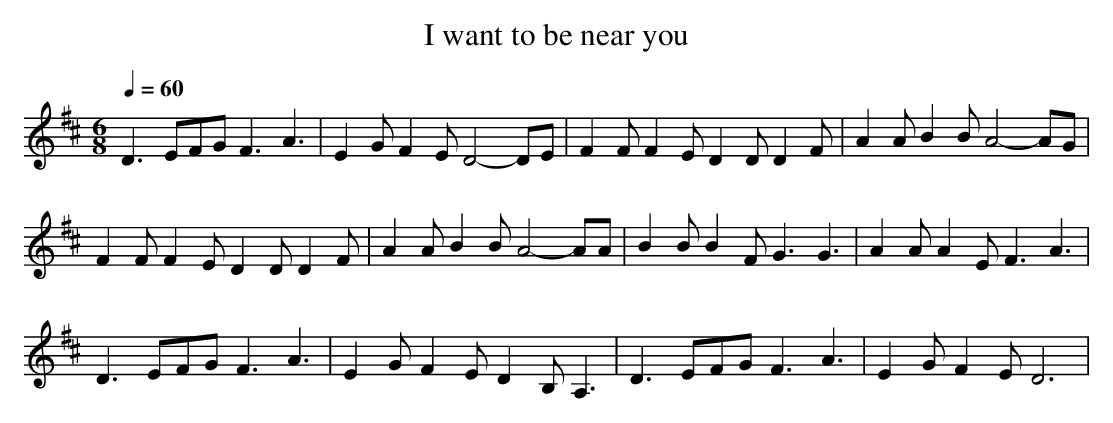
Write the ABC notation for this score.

X:1
T: I want to be near you
M: 6/8
L: 1/4
Q:1/4=60
K:D % 2 sharps
D3/2E/2F/2G/2 F3/2A3/2|EG/2FE/2 D2-D/2E/2|FF/2FE/2 DD/2DF/2|AA/2BB/2 A2-A/2G/2|
FF/2FE/2 DD/2DF/2|AA/2BB/2 A2-A/2A/2|BB/2BF/2 G3/2G3/2|AA/2AE/2 F3/2A3/2|
D3/2E/2F/2G/2 F3/2A3/2|EG/2FE/2 DB,/2A,3/2|D3/2E/2F/2G/2 F3/2A3/2|EG/2FE/2 D3|
